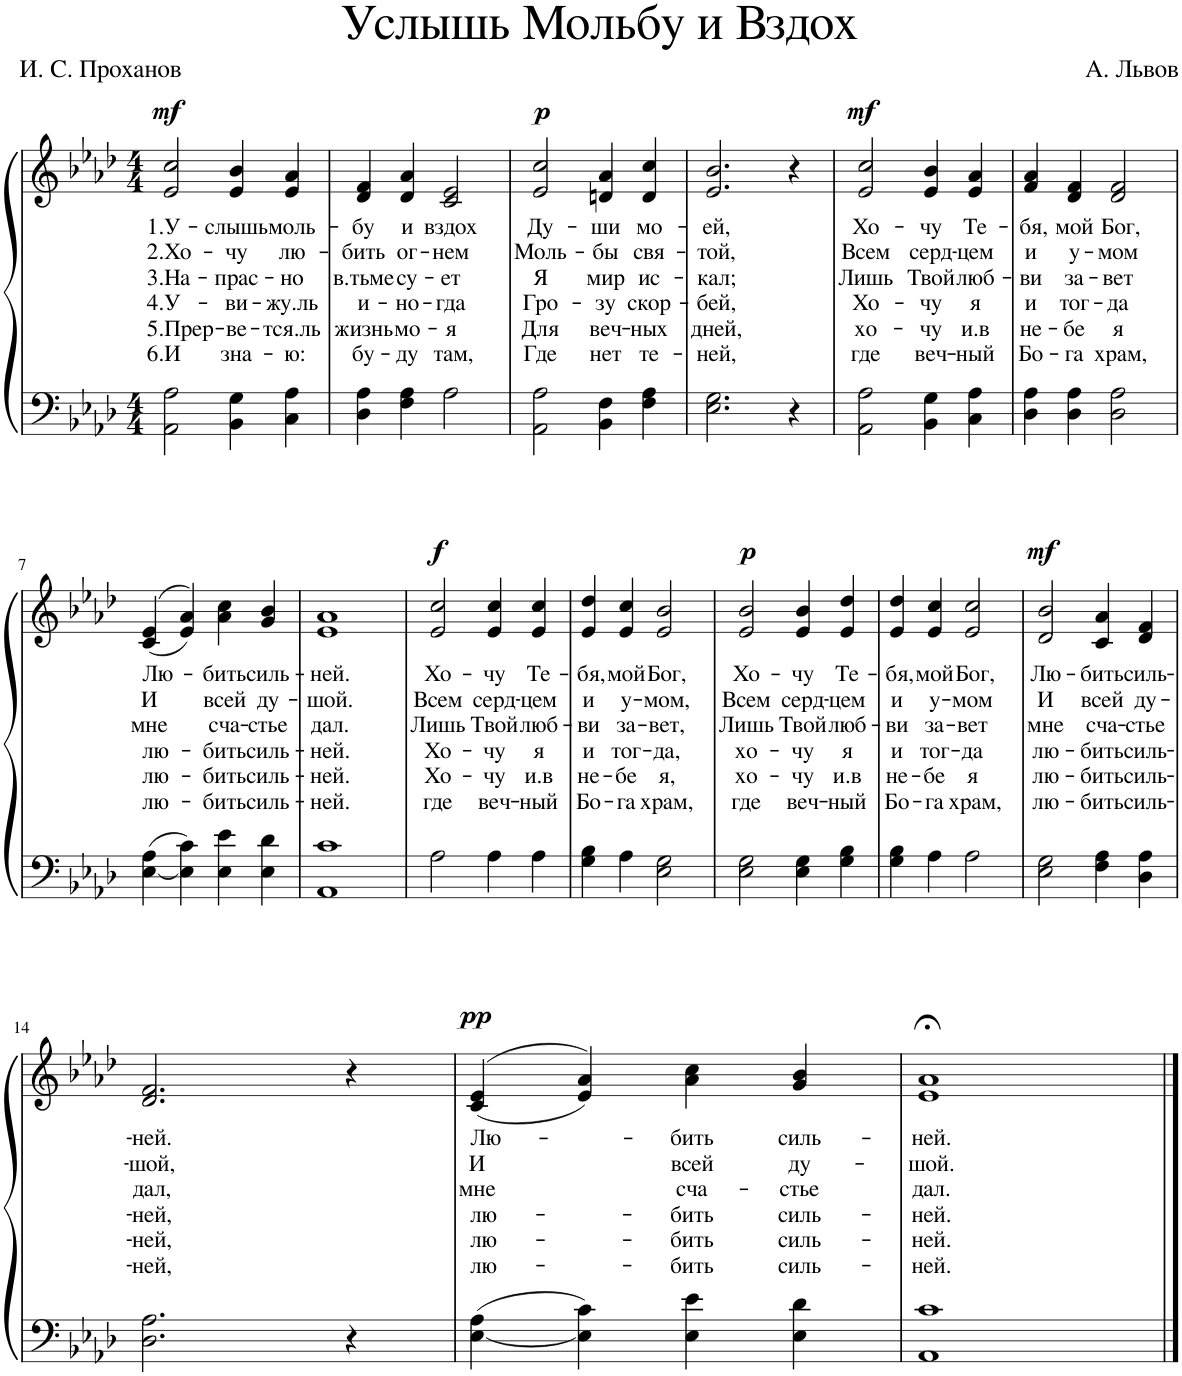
**kern	**kern	**text	**text	**text	**text	**text	**text	**dynam
*part1	*part1	*part1	*part1	*part1	*part1	*part1	*part1	*part1
*staff2	*staff1	*staff1	*staff1	*staff1	*staff1	*staff1	*staff1	*staff1/2
*I"Piano	*	*	*	*	*	*	*	*
*I'Pno.	*	*	*	*	*	*	*	*
*clefF4	*clefG2	*	*	*	*	*	*	*
*k[b-e-a-d-]	*k[b-e-a-d-]	*	*	*	*	*	*	*
*M4/4	*M4/4	*	*	*	*	*	*	*
=1	=1	=1	=1	=1	=1	=1	=1	=1
!	!	!LO:LY:b	!LO:LY:b	!LO:LY:b	!LO:LY:b	!LO:LY:b	!LO:LY:b	!LO:DY:a
2AA-\ 2A-\	2e-/ 2cc/	1.У-	2.Хо-	3.На-	4.У-	5.Прер-	6.И	mf
!	!	!LO:LY:b	!LO:LY:b	!LO:LY:b	!LO:LY:b	!LO:LY:b	!LO:LY:b	!
4BB-\ 4G\	4e-/ 4b-/	-слышь	-чу	-прас-	-ви-	-ве-	зна-	.
!	!	!LO:LY:b	!LO:LY:b	!LO:LY:b	!LO:LY:b	!LO:LY:b	!LO:LY:b	!
4C\ 4A-\	4e-/ 4a-/	моль-	лю-	-но	-жу.ль	-тся.ль	-ю:	.
=2	=2	=2	=2	=2	=2	=2	=2	=2
!	!	!LO:LY:b	!LO:LY:b	!LO:LY:b	!LO:LY:b	!LO:LY:b	!LO:LY:b	!
4D-\ 4A-\	4d-/ 4f/	-бу	-бить	в.тьме	и-	жизнь	бу-	.
!	!	!LO:LY:b	!LO:LY:b	!LO:LY:b	!LO:LY:b	!LO:LY:b	!LO:LY:b	!
4F\ 4A-\	4d-/ 4a-/	и	ог-	су-	-но-	мо-	-ду	.
!	!	!LO:LY:b	!LO:LY:b	!LO:LY:b	!LO:LY:b	!LO:LY:b	!LO:LY:b	!
2A-\	2c/ 2e-/	вздох	-нем	-ет	-гда	-я	там,	.
=3	=3	=3	=3	=3	=3	=3	=3	=3
!	!	!LO:LY:b	!LO:LY:b	!LO:LY:b	!LO:LY:b	!LO:LY:b	!LO:LY:b	!LO:DY:a
2AA-\ 2A-\	2e-/ 2cc/	Ду-	Моль-	Я	Гро-	Для	Где	p
!	!	!LO:LY:b	!LO:LY:b	!LO:LY:b	!LO:LY:b	!LO:LY:b	!LO:LY:b	!
4BB-\ 4F\	4dn/ 4a-/	-ши	-бы	мир	-зу	веч-	нет	.
!	!	!LO:LY:b	!LO:LY:b	!LO:LY:b	!LO:LY:b	!LO:LY:b	!LO:LY:b	!
4F\ 4A-\	4d/ 4cc/	мо-	свя-	ис-	скор-	-ных	те-	.
=4	=4	=4	=4	=4	=4	=4	=4	=4
!	!	!LO:LY:b	!LO:LY:b	!LO:LY:b	!LO:LY:b	!LO:LY:b	!LO:LY:b	!
2.E-\ 2.G\	2.e-/ 2.b-/	-ей,	-той,	-кал;	-бей,	дней,	-ней,	.
4r	4r	.	.	.	.	.	.	.
=5	=5	=5	=5	=5	=5	=5	=5	=5
!	!	!LO:LY:b	!LO:LY:b	!LO:LY:b	!LO:LY:b	!LO:LY:b	!LO:LY:b	!LO:DY:a
2AA-\ 2A-\	2e-/ 2cc/	Хо-	Всем	Лишь	Хо-	хо-	где	mf
!	!	!LO:LY:b	!LO:LY:b	!LO:LY:b	!LO:LY:b	!LO:LY:b	!LO:LY:b	!
4BB-\ 4G\	4e-/ 4b-/	-чу	серд-	Твой	-чу	-чу	веч-	.
!	!	!LO:LY:b	!LO:LY:b	!LO:LY:b	!LO:LY:b	!LO:LY:b	!LO:LY:b	!
4C\ 4A-\	4e-/ 4a-/	Те-	-цем	люб-	я	и.в	-ный	.
=6	=6	=6	=6	=6	=6	=6	=6	=6
!	!	!LO:LY:b	!LO:LY:b	!LO:LY:b	!LO:LY:b	!LO:LY:b	!LO:LY:b	!
4D-\ 4A-\	4f/ 4a-/	-бя,	и	-ви	и	не-	Бо-	.
!	!	!LO:LY:b	!LO:LY:b	!LO:LY:b	!LO:LY:b	!LO:LY:b	!LO:LY:b	!
4D-\ 4A-\	4d-/ 4f/	мой	у-	за-	тог-	-бе	-га	.
!	!	!LO:LY:b	!LO:LY:b	!LO:LY:b	!LO:LY:b	!LO:LY:b	!LO:LY:b	!
2D-\ 2A-\	2d-/ 2f/	Бог,	-мом	-вет	-да	я	храм,	.
!!LO:LB:g=z
=7	=7	=7	=7	=7	=7	=7	=7	=7
!	!	!LO:LY:b	!LO:LY:b	!LO:LY:b	!LO:LY:b	!LO:LY:b	!LO:LY:b	!
[4E-\ 4A-\	((>4c/ 4e-/	Лю-	И	мне	лю-	лю-	лю-	.
4E-\] 4c\	4e-/ 4a-/))	.	.	.	.	.	.	.
!	!	!LO:LY:b	!LO:LY:b	!LO:LY:b	!LO:LY:b	!LO:LY:b	!LO:LY:b	!
4E-\ 4e-\	4a-\ 4cc\	-бить	всей	сча-	-бить	-бить	-бить	.
!	!	!LO:LY:b	!LO:LY:b	!LO:LY:b	!LO:LY:b	!LO:LY:b	!LO:LY:b	!
4E-\ 4d-\	4g/ 4b-/	силь-	ду-	-стье	силь-	силь-	силь-	.
=8	=8	=8	=8	=8	=8	=8	=8	=8
!	!	!LO:LY:b	!LO:LY:b	!LO:LY:b	!LO:LY:b	!LO:LY:b	!LO:LY:b	!
1AA- 1c	1e- 1a-	-ней.	-шой.	дал.	-ней.	-ней.	-ней.	.
=9	=9	=9	=9	=9	=9	=9	=9	=9
!	!	!LO:LY:b	!LO:LY:b	!LO:LY:b	!LO:LY:b	!LO:LY:b	!LO:LY:b	!LO:DY:a
2A-\	2e-/ 2cc/	Хо-	Всем	Лишь	Хо-	Хо-	где	f
!	!	!LO:LY:b	!LO:LY:b	!LO:LY:b	!LO:LY:b	!LO:LY:b	!LO:LY:b	!
4A-\	4e-/ 4cc/	-чу	серд-	Твой	-чу	-чу	веч-	.
!	!	!LO:LY:b	!LO:LY:b	!LO:LY:b	!LO:LY:b	!LO:LY:b	!LO:LY:b	!
4A-\	4e-/ 4cc/	Те-	-цем	люб-	я	и.в	-ный	.
=10	=10	=10	=10	=10	=10	=10	=10	=10
!	!	!LO:LY:b	!LO:LY:b	!LO:LY:b	!LO:LY:b	!LO:LY:b	!LO:LY:b	!
4G\ 4B-\	4e-/ 4dd-/	-бя,	и	-ви	и	не-	Бо-	.
!	!	!LO:LY:b	!LO:LY:b	!LO:LY:b	!LO:LY:b	!LO:LY:b	!LO:LY:b	!
4A-\	4e-/ 4cc/	мой	у-	за-	тог-	-бе	-га	.
!	!	!LO:LY:b	!LO:LY:b	!LO:LY:b	!LO:LY:b	!LO:LY:b	!LO:LY:b	!
2E-\ 2G\	2e-/ 2b-/	Бог,	-мом,	-вет,	-да,	я,	храм,	.
=11	=11	=11	=11	=11	=11	=11	=11	=11
!	!	!LO:LY:b	!LO:LY:b	!LO:LY:b	!LO:LY:b	!LO:LY:b	!LO:LY:b	!LO:DY:a
2E-\ 2G\	2e-/ 2b-/	Хо-	Всем	Лишь	хо-	хо-	где	p
!	!	!LO:LY:b	!LO:LY:b	!LO:LY:b	!LO:LY:b	!LO:LY:b	!LO:LY:b	!
4E-\ 4G\	4e-/ 4b-/	-чу	серд-	Твой	-чу	-чу	веч-	.
!	!	!LO:LY:b	!LO:LY:b	!LO:LY:b	!LO:LY:b	!LO:LY:b	!LO:LY:b	!
4G\ 4B-\	4e-/ 4dd-/	Те-	-цем	люб-	я	и.в	-ный	.
=12	=12	=12	=12	=12	=12	=12	=12	=12
!	!	!LO:LY:b	!LO:LY:b	!LO:LY:b	!LO:LY:b	!LO:LY:b	!LO:LY:b	!
4G\ 4B-\	4e-/ 4dd-/	-бя,	и	-ви	и	не-	Бо-	.
!	!	!LO:LY:b	!LO:LY:b	!LO:LY:b	!LO:LY:b	!LO:LY:b	!LO:LY:b	!
4A-\	4e-/ 4cc/	мой	у-	за-	тог-	-бе	-га	.
!	!	!LO:LY:b	!LO:LY:b	!LO:LY:b	!LO:LY:b	!LO:LY:b	!LO:LY:b	!
2A-\	2e-/ 2cc/	Бог,	-мом	-вет	-да	я	храм,	.
=13	=13	=13	=13	=13	=13	=13	=13	=13
!	!	!LO:LY:b	!LO:LY:b	!LO:LY:b	!LO:LY:b	!LO:LY:b	!LO:LY:b	!LO:DY:a
2E-\ 2G\	2d-/ 2b-/	Лю-	И	мне	лю-	лю-	лю-	mf
!	!	!LO:LY:b	!LO:LY:b	!LO:LY:b	!LO:LY:b	!LO:LY:b	!LO:LY:b	!
4F\ 4A-\	4c/ 4a-/	-бить	всей	сча-	-бить	-бить	-бить	.
!	!	!LO:LY:b	!LO:LY:b	!LO:LY:b	!LO:LY:b	!LO:LY:b	!LO:LY:b	!
4D-\ 4A-\	4d-/ 4f/	силь-	ду-	-стье	силь-	силь-	силь-	.
!!LO:LB:g=z
=14	=14	=14	=14	=14	=14	=14	=14	=14
!	!	!LO:LY:b	!LO:LY:b	!LO:LY:b	!LO:LY:b	!LO:LY:b	!LO:LY:b	!
2.D-\ 2.A-\	2.d-/ 2.f/	-ней.	-шой,	дал,	-ней,	-ней,	-ней,	.
4r	4r	.	.	.	.	.	.	.
=15	=15	=15	=15	=15	=15	=15	=15	=15
!	!	!LO:LY:b	!LO:LY:b	!LO:LY:b	!LO:LY:b	!LO:LY:b	!LO:LY:b	!LO:DY:a
[4E-\ 4A-\	((>4c/ 4e-/	Лю-	И	мне	лю-	лю-	лю-	pp
4E-\] 4c\	4e-/ 4a-/))	.	.	.	.	.	.	.
!	!	!LO:LY:b	!LO:LY:b	!LO:LY:b	!LO:LY:b	!LO:LY:b	!LO:LY:b	!
4E-\ 4e-\	4a-\ 4cc\	-бить	всей	сча-	-бить	-бить	-бить	.
!	!	!LO:LY:b	!LO:LY:b	!LO:LY:b	!LO:LY:b	!LO:LY:b	!LO:LY:b	!
4E-\ 4d-\	4g/ 4b-/	силь-	ду-	-стье	силь-	силь-	силь-	.
=16	=16	=16	=16	=16	=16	=16	=16	=16
!	!	!LO:LY:b	!LO:LY:b	!LO:LY:b	!LO:LY:b	!LO:LY:b	!LO:LY:b	!
1AA- 1c	1e-;< 1a-;<	-ней.	-шой.	дал.	-ней.	-ней.	-ней.	.
==	==	==	==	==	==	==	==	==
*-	*-	*-	*-	*-	*-	*-	*-	*-
